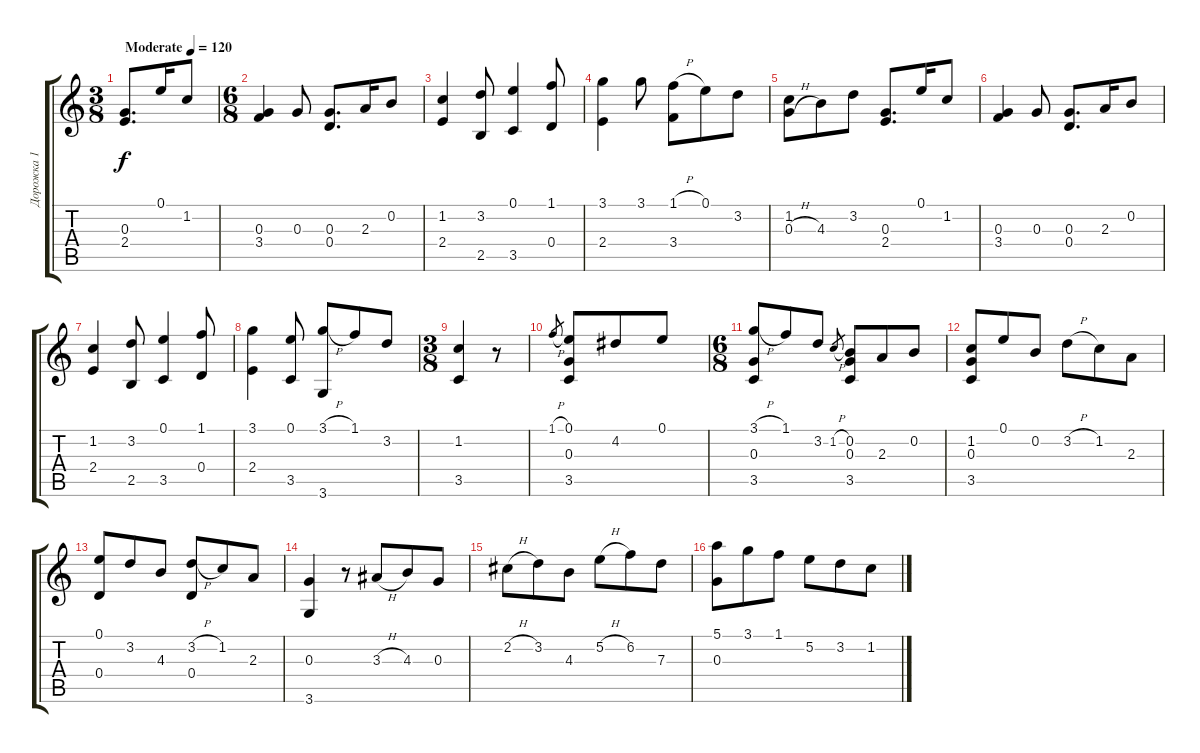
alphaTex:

\track ("Дорожка 1" "Дорожка 1") {instrument acousticguitarnylon}
\staff {score tabs}
\tuning (E4 B3 G3 D3 A2 E2) {hide}
\ts (3 8)
\tempo (120 "Moderate")
\clef g2
\ks c
(0.3 2.4).8{d dy f instrument acousticguitarnylon} 0.1.16 1.2.8 |
\ts (6 8)
(0.3 3.4).4 0.3.8 (0.3 0.4).8{d} 2.3.16 0.2.8 |
(1.2 2.4).4 (3.2 2.5).8 (0.1 3.5).4 (1.1 0.4).8 |
(3.1 2.4).4 3.1.8 (1.1{h} 3.4).8 0.1.8 3.2.8 |
(1.2 0.3{h}).8 4.3.8 3.2.8 (0.3 2.4).8{d} 0.1.16 1.2.8 |
(0.3 3.4).4 0.3.8 (0.3 0.4).8{d} 2.3.16 0.2.8 |
(1.2 2.4).4 (3.2 2.5).8 (0.1 3.5).4 (1.1 0.4).8 |
(3.1 2.4).4 (0.1 3.5).8 (3.1{h} 3.6).8 1.1.8 3.2.8 |
\ts (3 8)
(1.2 3.5).4 r.8 |
1.1{h}.8{gr} (0.1 0.3 3.5).8 4.2.8 0.1.8 |
\ts (6 8)
(3.1{h} 0.3 3.5).8 1.1.8 3.2.8 1.2{h}.8{gr} (0.2 0.3 3.5).8 2.3.8 0.2.8 |
(1.2 0.3 3.5).8 0.1.8 0.2.8 3.2{h}.8 1.2.8 2.3.8 |
(0.1 0.4).8 3.2.8 4.3.8 (3.2{h} 0.4).8 1.2.8 2.3.8 |
(0.3 3.6).4 r.8 3.3{h}.8 4.3.8 0.3.8 |
2.2{h}.8 3.2.8 4.3.8 5.2{h}.8 6.2.8 7.3.8 |
(5.1 0.3).8 3.1.8 1.1.8 5.2.8 3.2.8 1.2.8
